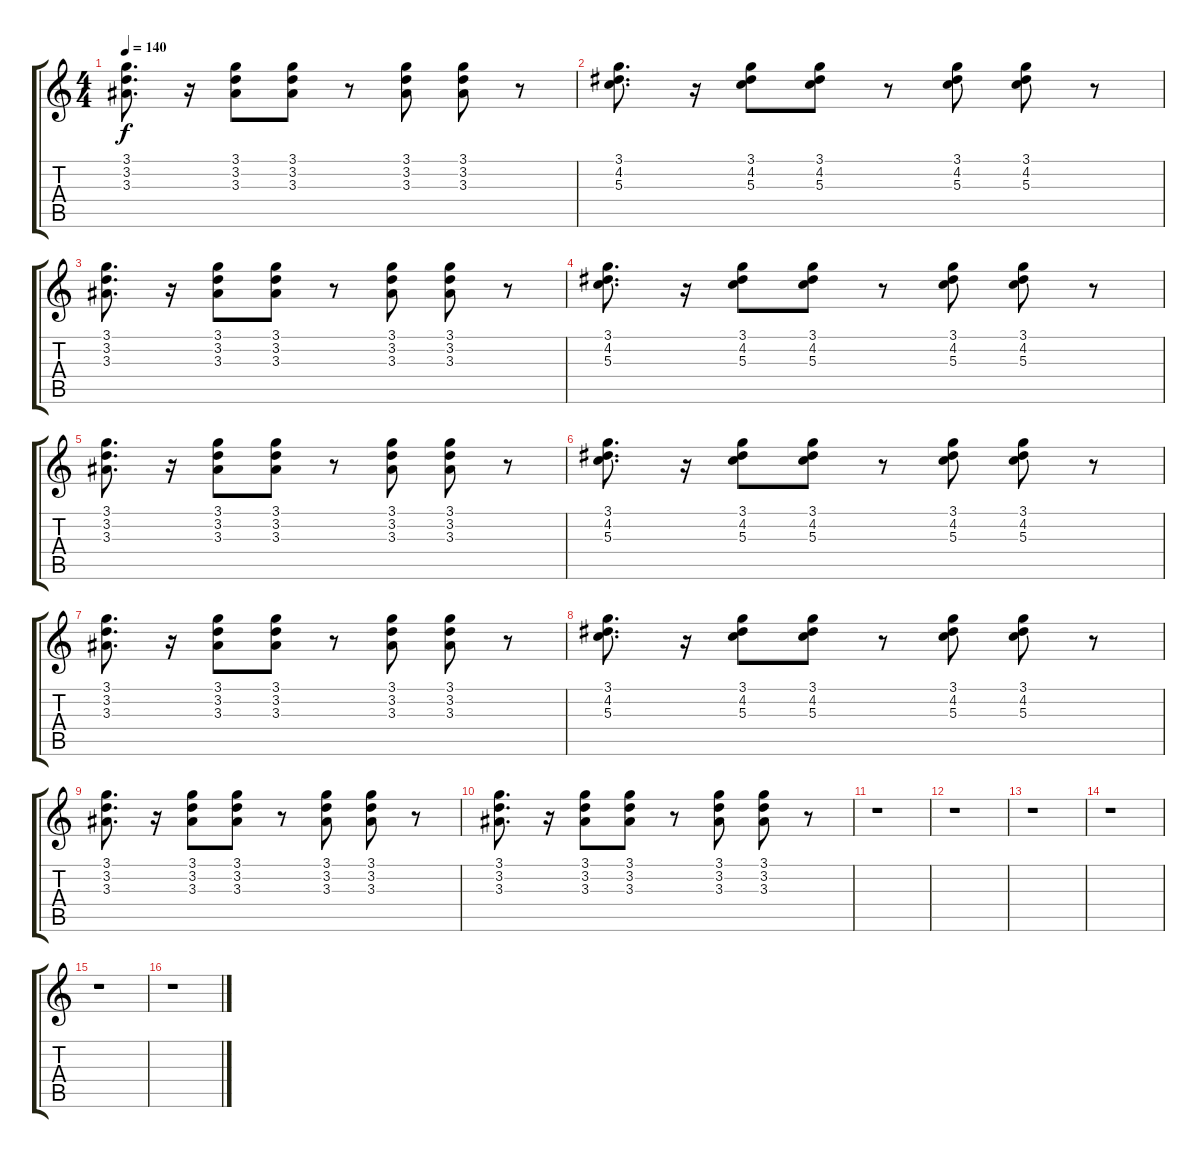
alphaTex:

\track "" {instrument electricguitarclean}
\staff {score tabs}
\tuning (E4 B3 G3 D3 A2 E2) {hide}
\ts (4 4)
\tempo 140
\clef g2
\ks c
(3.1 3.2 3.3).8{d dy f} r.16 (3.1 3.2 3.3).8 (3.1 3.2 3.3).8 r.8 (3.1 3.2 3.3).8 (3.1 3.2 3.3).8 r.8 |
(3.1 4.2 5.3).8{d} r.16 (3.1 4.2 5.3).8 (3.1 4.2 5.3).8 r.8 (3.1 4.2 5.3).8 (3.1 4.2 5.3).8 r.8 |
(3.1 3.2 3.3).8{d} r.16 (3.1 3.2 3.3).8 (3.1 3.2 3.3).8 r.8 (3.1 3.2 3.3).8 (3.1 3.2 3.3).8 r.8 |
(3.1 4.2 5.3).8{d} r.16 (3.1 4.2 5.3).8 (3.1 4.2 5.3).8 r.8 (3.1 4.2 5.3).8 (3.1 4.2 5.3).8 r.8 |
(3.1 3.2 3.3).8{d} r.16 (3.1 3.2 3.3).8 (3.1 3.2 3.3).8 r.8 (3.1 3.2 3.3).8 (3.1 3.2 3.3).8 r.8 |
(3.1 4.2 5.3).8{d} r.16 (3.1 4.2 5.3).8 (3.1 4.2 5.3).8 r.8 (3.1 4.2 5.3).8 (3.1 4.2 5.3).8 r.8 |
(3.1 3.2 3.3).8{d} r.16 (3.1 3.2 3.3).8 (3.1 3.2 3.3).8 r.8 (3.1 3.2 3.3).8 (3.1 3.2 3.3).8 r.8 |
(3.1 4.2 5.3).8{d} r.16 (3.1 4.2 5.3).8 (3.1 4.2 5.3).8 r.8 (3.1 4.2 5.3).8 (3.1 4.2 5.3).8 r.8 |
(3.1 3.2 3.3).8{d} r.16 (3.1 3.2 3.3).8 (3.1 3.2 3.3).8 r.8 (3.1 3.2 3.3).8 (3.1 3.2 3.3).8 r.8 |
(3.1 3.2 3.3).8{d} r.16 (3.1 3.2 3.3).8 (3.1 3.2 3.3).8 r.8 (3.1 3.2 3.3).8 (3.1 3.2 3.3).8 r.8 |
r.1 |
r.1 |
r.1 |
r.1 |
r.1 |
r.1
